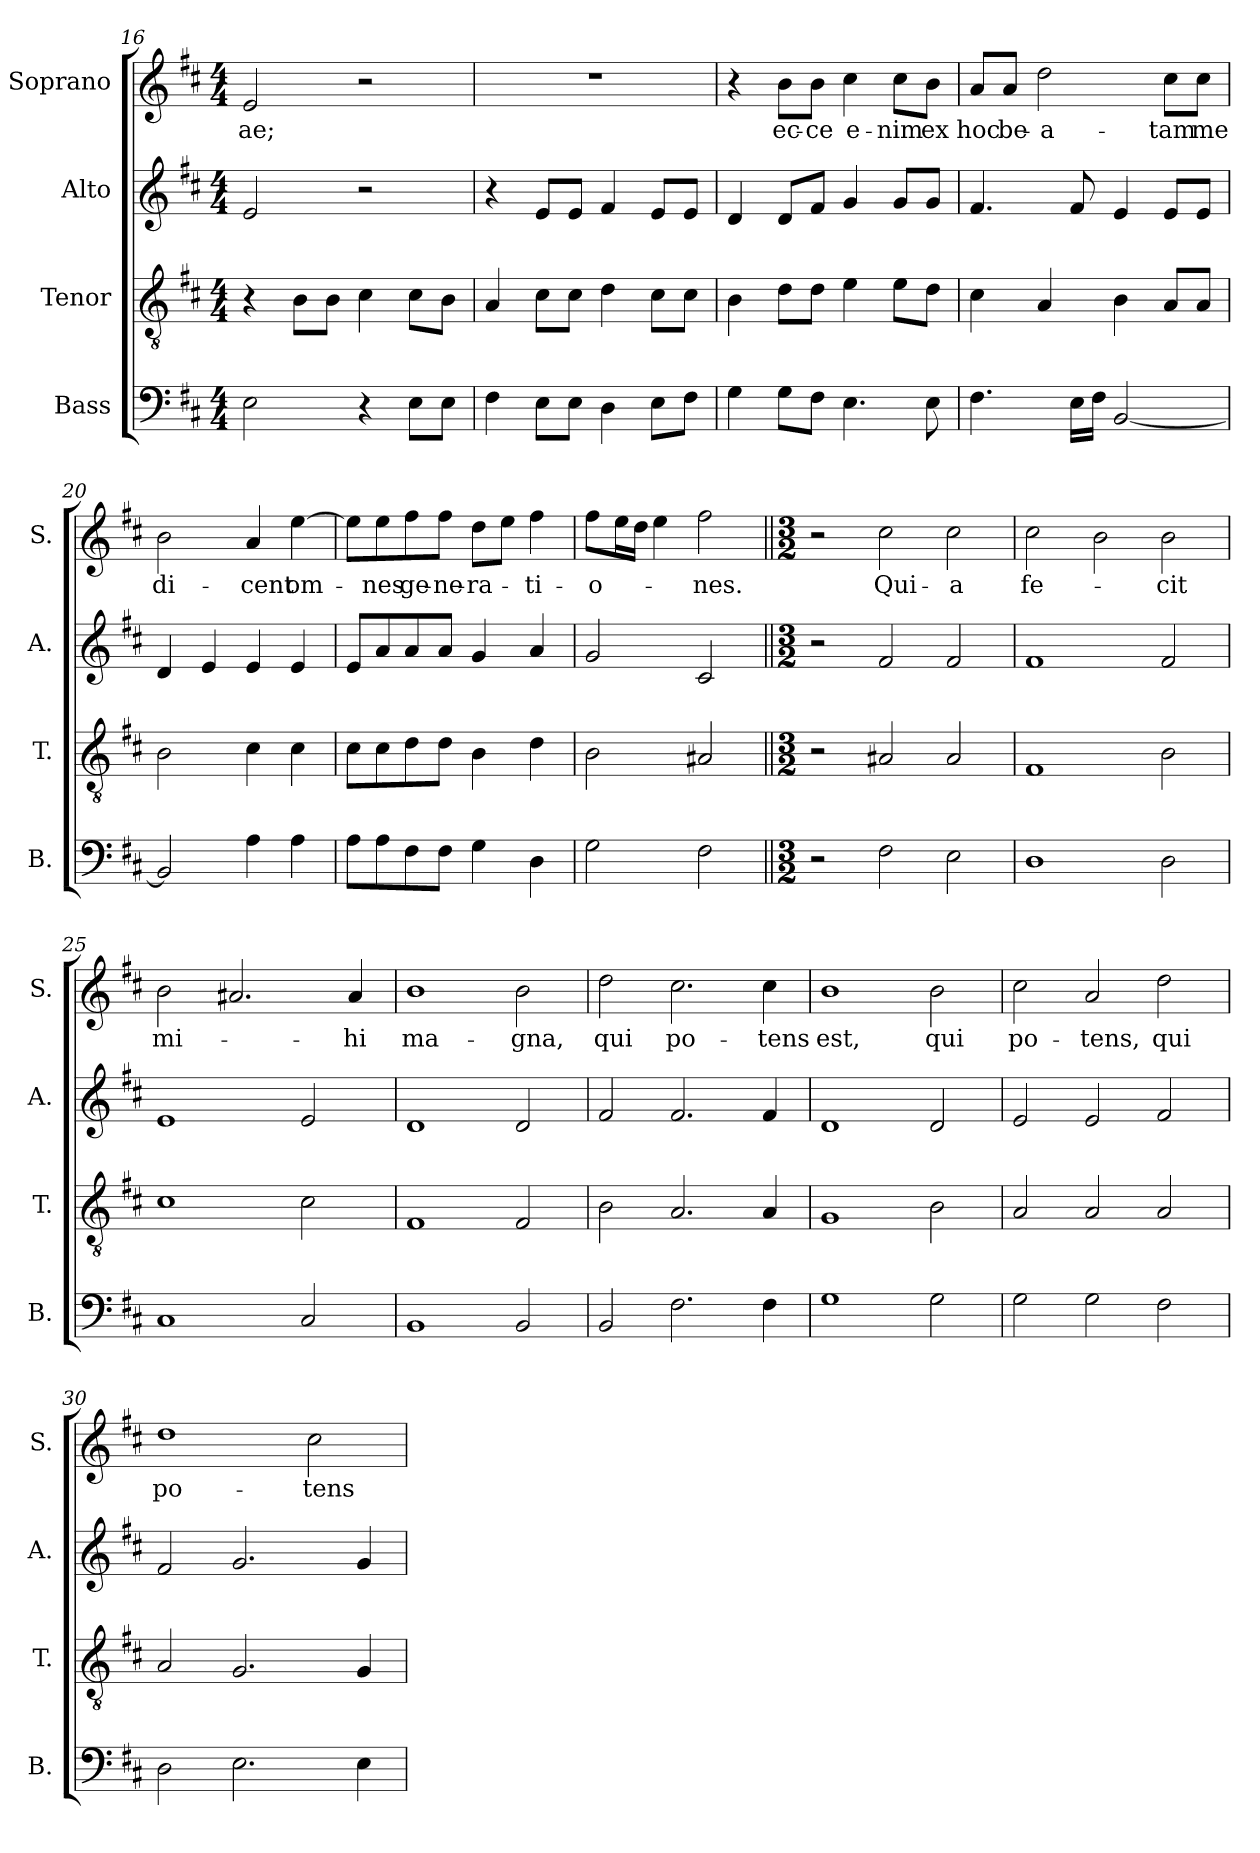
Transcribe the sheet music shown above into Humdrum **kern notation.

**kern	**kern	**kern	**kern	**text
*part4	*part3	*part2	*part1	*part1
*staff4	*staff3	*staff2	*staff1	*staff1
*I"Bass	*I"Tenor	*I"Alto	*I"Soprano	*
*I'B.	*I'T.	*I'A.	*I'S.	*
*clefF4	*clefGv2	*clefG2	*clefG2	*
*k[f#c#]	*k[f#c#]	*k[f#c#]	*k[f#c#]	*
*D:	*D:	*D:	*D:	*
*M4/4	*M4/4	*M4/4	*M4/4	*
=16	=16	=16	=16	=16
2E\	4r	2e/	2e/	-ae;
.	8B\L	.	.	.
.	8B\J	.	.	.
4r	4c#\	2r	2r	.
8E\L	8c#\L	.	.	.
8E\J	8B\J	.	.	.
=17	=17	=17	=17	=17
4F#\	4A/	4r	1r	.
8E\L	8c#\L	8e/L	.	.
8E\J	8c#\J	8e/J	.	.
4D\	4d\	4f#/	.	.
8E\L	8c#\L	8e/L	.	.
8F#\J	8c#\J	8e/J	.	.
=18	=18	=18	=18	=18
4G\	4B\	4d/	4r	.
8G\L	8d\L	8d/L	8b\L	ec-
8F#\J	8d\J	8f#/J	8b\J	-ce
4.E\	4e\	4g/	4cc#\	e-
.	8e\L	8g/L	8cc#\L	-nim
8E\	8d\J	8g/J	8b\J	ex
!!LO:LB:g=z
=19	=19	=19	=19	=19
4.F#\	4c#\	4.f#/	8a/L	hoc
.	.	.	8a/J	be-
.	4A/	.	2dd\	-a-
16E\LL	.	8f#/	.	.
16F#\JJ	.	.	.	.
[2BB/	4B\	4e/	.	.
.	8A/L	8e/L	8cc#\L	-tam
.	8A/J	8e/J	8cc#\J	me
=20	=20	=20	=20	=20
2BB/]	2B\	4d/	2b\	di-
.	.	4e/	.	.
4A\	4c#\	4e/	4a/	-cent
4A\	4c#\	4e/	[4ee\	om-
=21	=21	=21	=21	=21
8A\L	8c#\L	8e/L	8ee\L]	.
8A\	8c#\	8a/	8ee\	-nes
8F#\	8d\	8a/	8ff#\	ge-
8F#\J	8d\J	8a/J	8ff#\J	-ne-
4G\	4B\	4g/	8dd\L	-ra-
.	.	.	8ee\J	.
4D\	4d\	4a/	4ff#\	-ti-
=22	=22	=22	=22	=22
2G\	2B\	2g/	8ff#\L	-o-
.	.	.	16ee\L	.
.	.	.	16dd\JJ	.
.	.	.	4ee\	.
2F#\	2A#X/	2c#/	2ff#\	-nes.
=23||	=23||	=23||	=23||	=23||
*M3/2	*M3/2	*M3/2	*M3/2	*
2r	2r	2r	2r	.
2F#\	2A#X/	2f#/	2cc#\	Qui-
2E\	2A#/	2f#/	2cc#\	-a
!!LO:PB:g=z
=24	=24	=24	=24	=24
1D	1F#	1f#	2cc#\	fe-
.	.	.	2b\	.
2D\	2B\	2f#/	2b\	-cit
=25	=25	=25	=25	=25
1C#	1c#	1e	2b\	mi-
.	.	.	2.a#X/	.
2C#/	2c#\	2e/	.	.
.	.	.	4a#/	-hi
=26	=26	=26	=26	=26
1BB	1F#	1d	1b	ma-
2BB/	2F#/	2d/	2b\	-gna,
=27	=27	=27	=27	=27
2BB/	2B\	2f#/	2dd\	qui
2.F#\	2.A/	2.f#/	2.cc#\	po-
4F#\	4A/	4f#/	4cc#\	-tens
=28	=28	=28	=28	=28
1G	1G	1d	1b	est,
2G\	2B\	2d/	2b\	qui
=29	=29	=29	=29	=29
2G\	2A/	2e/	2cc#\	po-
2G\	2A/	2e/	2a/	-tens,
2F#\	2A/	2f#/	2dd\	qui
=30	=30	=30	=30	=30
2D\	2A/	2f#/	1dd	po-
2.E\	2.G/	2.g/	.	.
.	.	.	2cc#\	-tens
4E\	4G/	4g/	.	.
=	=	=	=	=
*-	*-	*-	*-	*-
